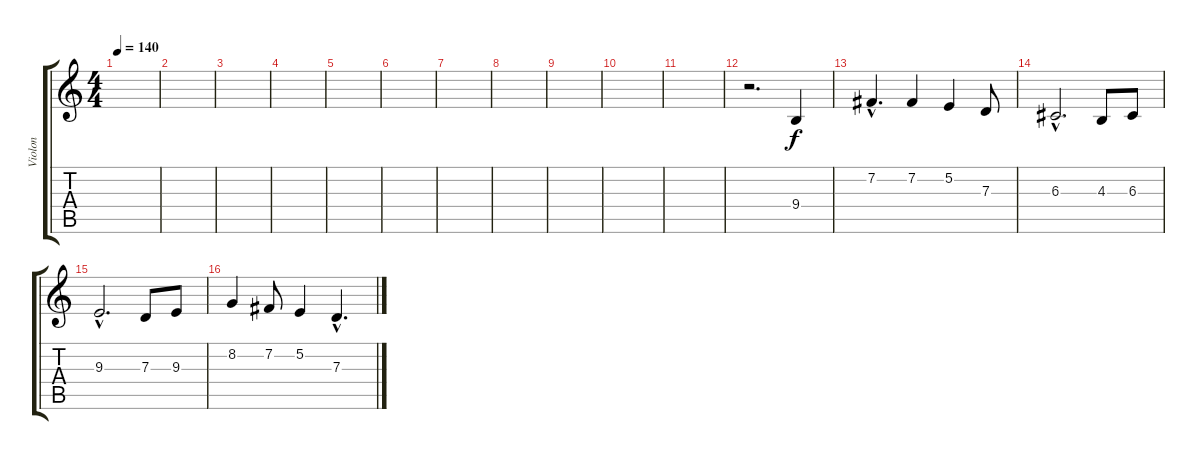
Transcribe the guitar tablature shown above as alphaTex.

\track ("Violon" "Violon") {instrument violin}
\staff {score tabs}
\tuning (E4 B3 G3 D3 A2 E2) {hide}
\ts (4 4)
\tempo 140
\clef g2
\ks c
|
|
|
|
|
|
|
|
|
|
|
r.2{d} 9.4.4 |
7.2{hac}.4{d} 7.2.4 5.2.4 7.3.8 |
6.3{hac}.2{d} 4.3.8 6.3.8 |
9.3{hac}.2{d} 7.3.8 9.3.8 |
8.2.4 7.2.8 5.2.4 7.3{hac}.4{d}
